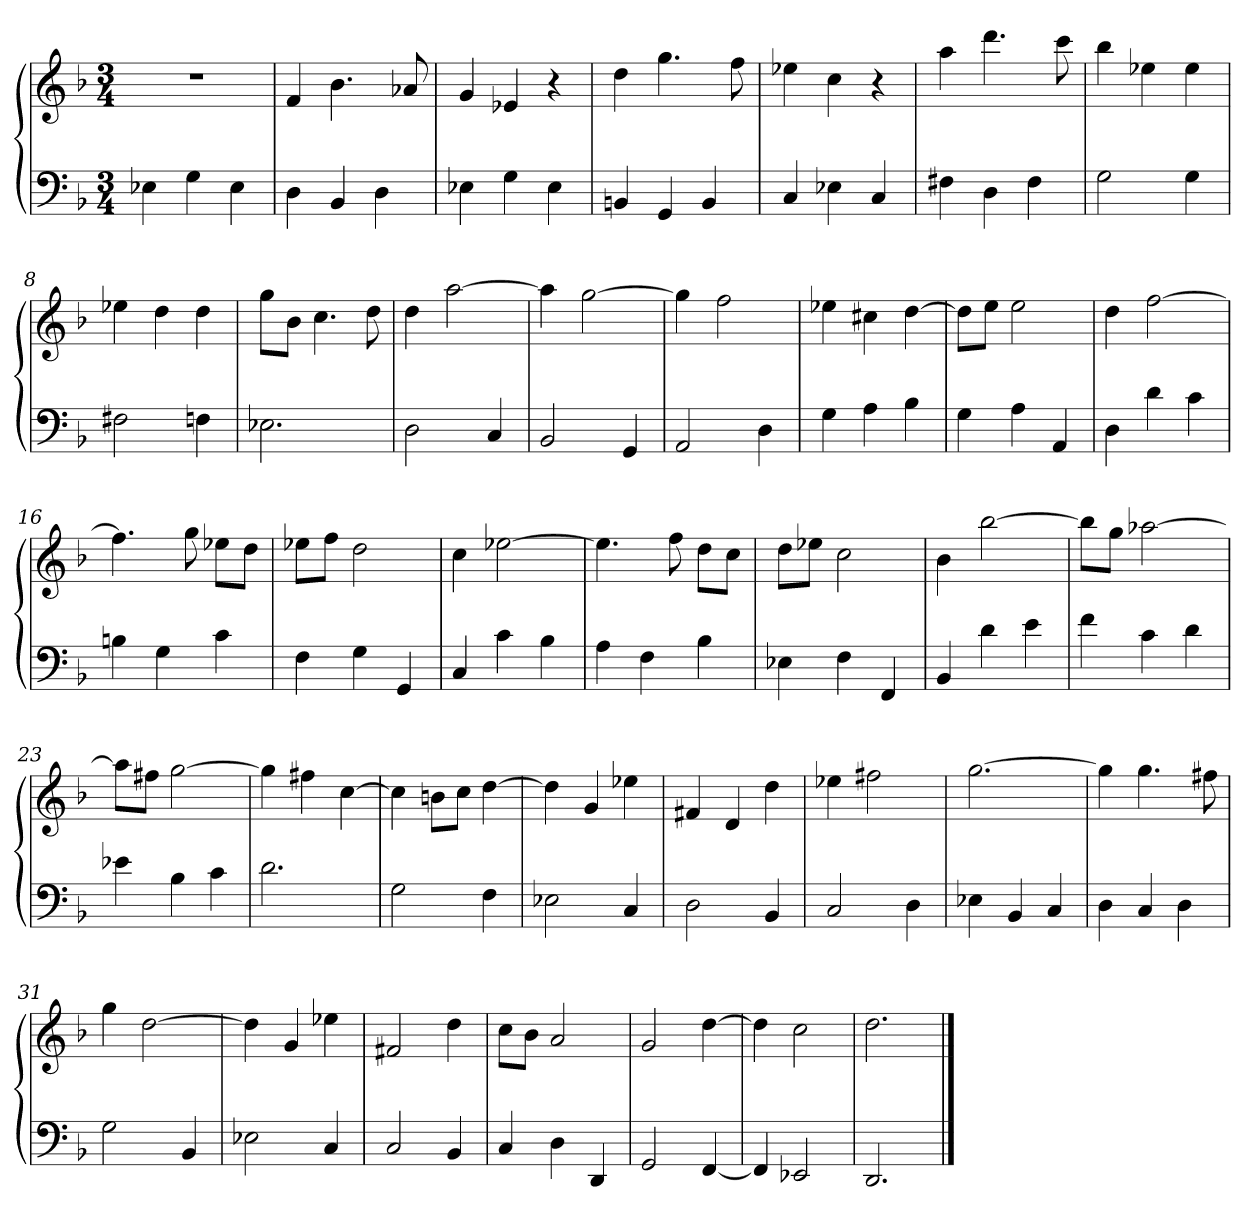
**kern	**kern
*part1	*part1
*staff2	*staff1
*k[b-]	*k[b-]
*d:	*d:
*M3/4	*M3/4
=1	=1
4E-X	2.r
4G	.
4E-	.
=2	=2
4D	4f
4BB-	4.b-
4D	.
.	8a-X
=3	=3
4E-X	4g
4G	4e-X
4E-	4r
=4	=4
4BBn	4dd
4GG	4.gg
4BB	.
.	8ff
=5	=5
4C	4ee-X
4E-X	4cc
4C	4r
=6	=6
4F#X	4aa
4D	4.ddd
4F#	.
.	8ccc
=7	=7
2G	4bb-
.	4ee-X
4G	4ee-
=8	=8
2F#X	4ee-X
.	4dd
4Fn	4dd
=9	=9
2.E-X	8ggL
.	8b-J
.	4.cc
.	8dd
=10	=10
2D	4dd
.	[2aa
4C	.
=11	=11
2BB-	4aa]
.	[2gg
4GG	.
=12	=12
2AA	4gg]
.	2ff
4D	.
=13	=13
4G	4ee-X
4A	4cc#X
4B-	[4dd
=14	=14
4G	8ddL]
.	8eeJ
4A	2ee
4AA	.
=15	=15
4D	4dd
4d	[2ff
4c	.
=16	=16
4Bn	4.ff]
4G	.
.	8gg
4c	8ee-XL
.	8ddJ
=17	=17
4F	8ee-XL
.	8ffJ
4G	2dd
4GG	.
=18	=18
4C	4cc
4c	[2ee-X
4B-	.
=19	=19
4A	4.ee-]
4F	.
.	8ff
4B-	8ddL
.	8ccJ
=20	=20
4E-X	8ddL
.	8ee-XJ
4F	2cc
4FF	.
=21	=21
4BB-	4b-
4d	[2bb-
4e	.
=22	=22
4f	8bb-L]
.	8ggJ
4c	[2aa-X
4d	.
=23	=23
4e-X	8aa-L]
.	8ff#XJ
4B-	[2gg
4c	.
=24	=24
2.d	4gg]
.	4ff#X
.	[4cc
=25	=25
2G	4cc]
.	8bnL
.	8ccJ
4F	[4dd
=26	=26
2E-X	4dd]
.	4g
4C	4ee-X
=27	=27
2D	4f#X
.	4d
4BB-	4dd
=28	=28
2C	4ee-X
.	2ff#X
4D	.
=29	=29
4E-X	[2.gg
4BB-	.
4C	.
=30	=30
4D	4gg]
4C	4.gg
4D	.
.	8ff#X
=31	=31
2G	4gg
.	[2dd
4BB-	.
=32	=32
2E-X	4dd]
.	4g
4C	4ee-X
=33	=33
2C	2f#X
4BB-	4dd
=34	=34
4C	8ccL
.	8b-J
4D	2a
4DD	.
=35	=35
2GG	2g
[4FF	[4dd
=36	=36
4FF]	4dd]
2EE-X	2cc
=37	=37
2.DD	2.dd
==	==
*-	*-
